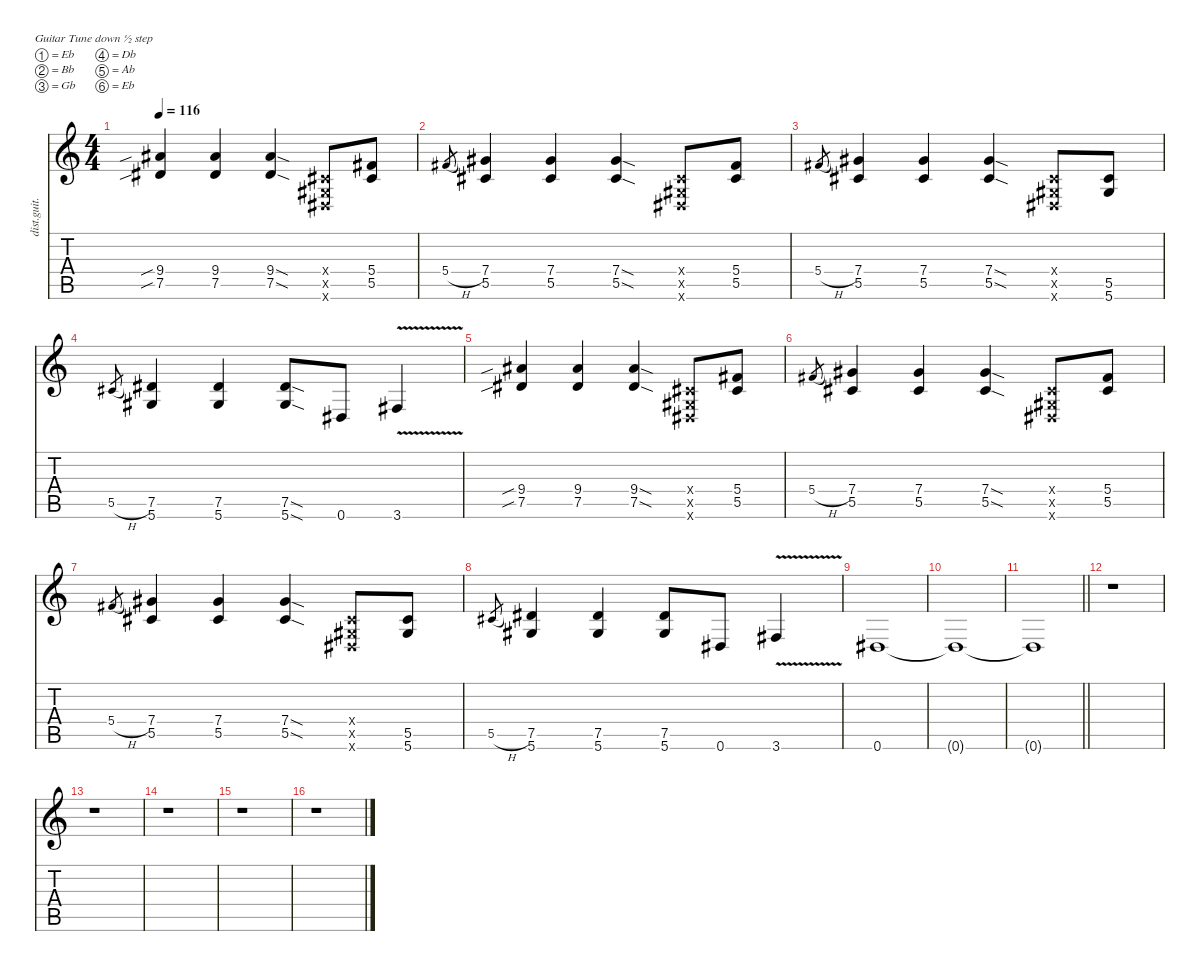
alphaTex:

\defaultSystemsLayout 4
\hideDynamics
\bracketExtendMode nobrackets
\otherSystemsTrackNameOrientation horizontal
\track ("Guit 2" "dist.guit.") {instrument distortionguitar}
\staff {score tabs}
\tuning (Eb4 Bb3 Gb3 Db3 Ab2 Eb2)
\ts (4 4)
\tempo 116
\clef g2
\ks c
(9.4{sib acc #} 7.5{sib acc #}).4{dy f beam Up} (9.4{acc #} 7.5{acc #}).4{beam Up} (9.4{sod acc #} 7.5{sod acc #}).4{beam Up} (0.4{x acc #} 0.5{x acc #} 0.6{x acc #}).8{beam Up} (5.4{acc #} 5.5{acc #}).8{beam Up} |
5.4{h acc #}.8{gr dy mf beam Up} (7.4{acc #} 5.5{acc #}).4{dy f beam Up} (7.4{acc #} 5.5{acc #}).4{beam Up} (7.4{sod acc #} 5.5{sod acc #}).4{beam Up} (0.4{x acc #} 0.5{x acc #} 0.6{x acc #}).8{beam Up} (5.4{acc #} 5.5{acc #}).8{beam Up} |
5.4{h acc #}.8{gr dy mf beam Up} (7.4{acc #} 5.5{acc #}).4{dy f beam Up} (7.4{acc #} 5.5{acc #}).4{beam Up} (7.4{sod acc #} 5.5{sod acc #}).4{beam Up} (0.4{x acc #} 0.5{x acc #} 0.6{x acc #}).8{beam Up} (5.5{acc #} 5.6{acc #}).8{beam Up} |
5.5{h acc #}.8{gr dy mf beam Up} (7.5{acc #} 5.6{acc #}).4{dy f beam Up} (7.5{acc #} 5.6{acc #}).4{beam Up} (7.5{sod acc #} 5.6{sod acc #}).8{beam Up} 0.6{acc #}.8{beam Up} 3.6{v acc #}.4{beam Up} |
(9.4{sib acc #} 7.5{sib acc #}).4{beam Up} (9.4{acc #} 7.5{acc #}).4{beam Up} (9.4{sod acc #} 7.5{sod acc #}).4{beam Up} (0.4{x acc #} 0.5{x acc #} 0.6{x acc #}).8{beam Up} (5.4{acc #} 5.5{acc #}).8{beam Up} |
5.4{h acc #}.8{gr dy mf beam Up} (7.4{acc #} 5.5{acc #}).4{dy f beam Up} (7.4{acc #} 5.5{acc #}).4{beam Up} (7.4{sod acc #} 5.5{sod acc #}).4{beam Up} (0.4{x acc #} 0.5{x acc #} 0.6{x acc #}).8{beam Up} (5.4{acc #} 5.5{acc #}).8{beam Up} |
5.4{h acc #}.8{gr dy mf beam Up} (7.4{acc #} 5.5{acc #}).4{dy f beam Up} (7.4{acc #} 5.5{acc #}).4{beam Up} (7.4{sod acc #} 5.5{sod acc #}).4{beam Up} (0.4{x acc #} 0.5{x acc #} 0.6{x acc #}).8{beam Up} (5.5{acc #} 5.6{acc #}).8{beam Up} |
5.5{h acc #}.8{gr dy mf beam Up} (7.5{acc #} 5.6{acc #}).4{dy f beam Up} (7.5{acc #} 5.6{acc #}).4{beam Up} (7.5{acc #} 5.6{acc #}).8{beam Up} 0.6{acc #}.8{beam Up} 3.6{v acc #}.4{beam Up} |
0.6{acc #}.1{dy fff beam Up} |
0.6{t acc #}.1{dy f beam Up} |
\barLineRight lightlight
0.6{t acc #}.1{beam Up} |
r.1{beam Down} |
r.1{beam Down} |
r.1{beam Down} |
r.1{beam Down} |
r.1{beam Down}
